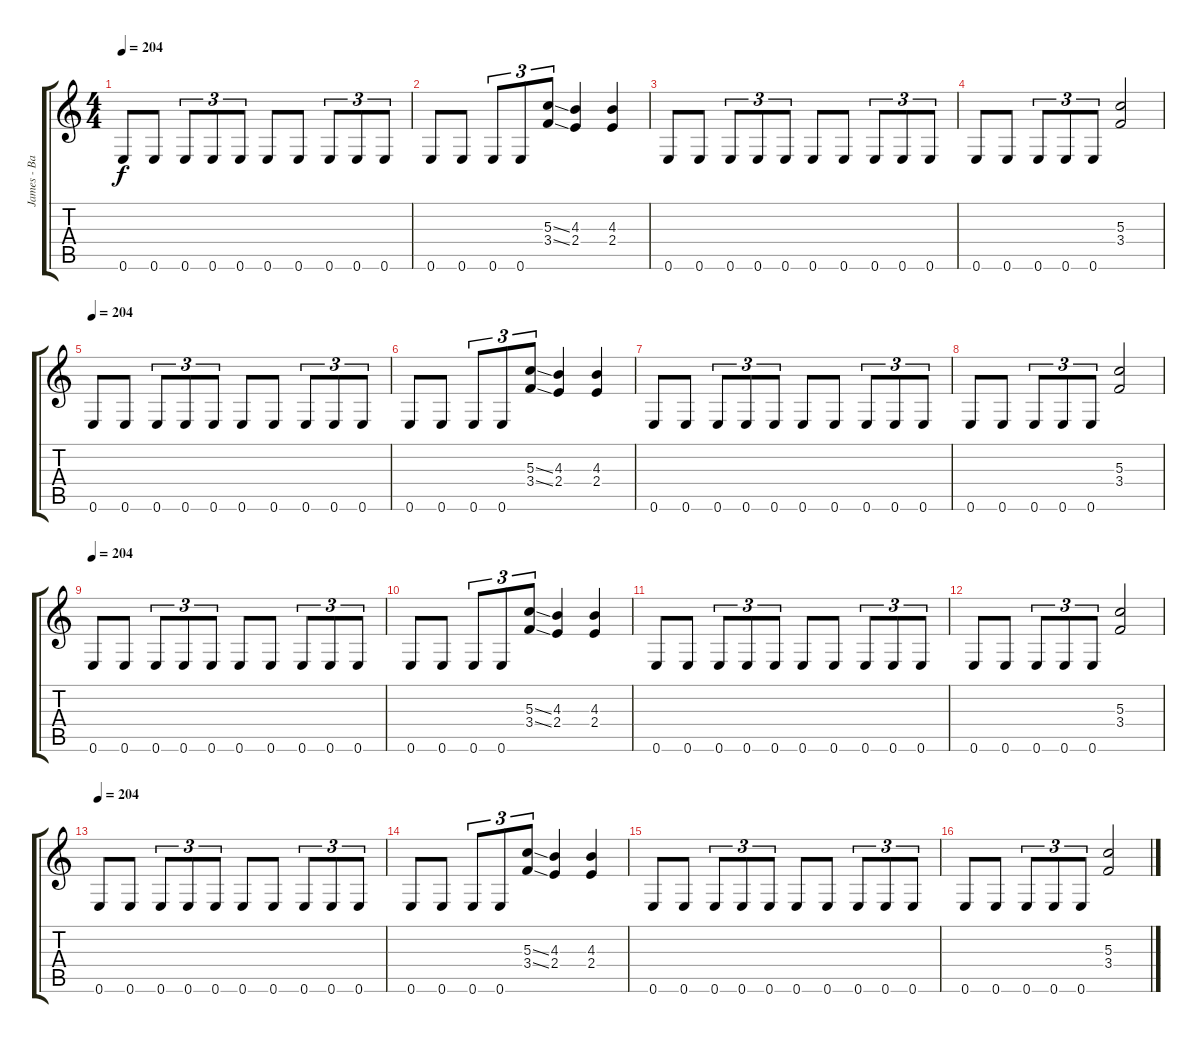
\track ("James - Back Guitar" "James - Ba") {instrument overdrivenguitar}
\staff {score tabs}
\tuning (E4 B3 G3 D3 A2 E2) {hide}
\ts (4 4)
\tempo 204
\clef g2
\ks c
0.6.8{dy f} 0.6.8 0.6.8{tu (3 2)} 0.6.8{tu (3 2)} 0.6.8{tu (3 2)} 0.6.8 0.6.8 0.6.8{tu (3 2)} 0.6.8{tu (3 2)} 0.6.8{tu (3 2)} |
0.6.8 0.6.8 0.6.8{tu (3 2)} 0.6.8{tu (3 2)} (5.3{ss} 3.4{ss}).8{tu (3 2)} (4.3 2.4).4 (4.3 2.4).4 |
0.6.8 0.6.8 0.6.8{tu (3 2)} 0.6.8{tu (3 2)} 0.6.8{tu (3 2)} 0.6.8 0.6.8 0.6.8{tu (3 2)} 0.6.8{tu (3 2)} 0.6.8{tu (3 2)} |
0.6.8 0.6.8 0.6.8{tu (3 2)} 0.6.8{tu (3 2)} 0.6.8{tu (3 2)} (5.3 3.4).2 |
\tempo 204
0.6.8 0.6.8 0.6.8{tu (3 2)} 0.6.8{tu (3 2)} 0.6.8{tu (3 2)} 0.6.8 0.6.8 0.6.8{tu (3 2)} 0.6.8{tu (3 2)} 0.6.8{tu (3 2)} |
0.6.8 0.6.8 0.6.8{tu (3 2)} 0.6.8{tu (3 2)} (5.3{ss} 3.4{ss}).8{tu (3 2)} (4.3 2.4).4 (4.3 2.4).4 |
0.6.8 0.6.8 0.6.8{tu (3 2)} 0.6.8{tu (3 2)} 0.6.8{tu (3 2)} 0.6.8 0.6.8 0.6.8{tu (3 2)} 0.6.8{tu (3 2)} 0.6.8{tu (3 2)} |
0.6.8 0.6.8 0.6.8{tu (3 2)} 0.6.8{tu (3 2)} 0.6.8{tu (3 2)} (5.3 3.4).2 |
\tempo 204
0.6.8{volume 11 balance 8} 0.6.8 0.6.8{tu (3 2)} 0.6.8{tu (3 2)} 0.6.8{tu (3 2)} 0.6.8 0.6.8 0.6.8{tu (3 2)} 0.6.8{tu (3 2)} 0.6.8{tu (3 2)} |
0.6.8 0.6.8 0.6.8{tu (3 2)} 0.6.8{tu (3 2)} (5.3{ss} 3.4{ss}).8{tu (3 2)} (4.3 2.4).4 (4.3 2.4).4 |
0.6.8 0.6.8 0.6.8{tu (3 2)} 0.6.8{tu (3 2)} 0.6.8{tu (3 2)} 0.6.8 0.6.8 0.6.8{tu (3 2)} 0.6.8{tu (3 2)} 0.6.8{tu (3 2)} |
0.6.8 0.6.8 0.6.8{tu (3 2)} 0.6.8{tu (3 2)} 0.6.8{tu (3 2)} (5.3 3.4).2 |
\tempo 204
0.6.8 0.6.8 0.6.8{tu (3 2)} 0.6.8{tu (3 2)} 0.6.8{tu (3 2)} 0.6.8 0.6.8 0.6.8{tu (3 2)} 0.6.8{tu (3 2)} 0.6.8{tu (3 2)} |
0.6.8 0.6.8 0.6.8{tu (3 2)} 0.6.8{tu (3 2)} (5.3{ss} 3.4{ss}).8{tu (3 2)} (4.3 2.4).4 (4.3 2.4).4 |
0.6.8 0.6.8 0.6.8{tu (3 2)} 0.6.8{tu (3 2)} 0.6.8{tu (3 2)} 0.6.8 0.6.8 0.6.8{tu (3 2)} 0.6.8{tu (3 2)} 0.6.8{tu (3 2)} |
0.6.8 0.6.8 0.6.8{tu (3 2)} 0.6.8{tu (3 2)} 0.6.8{tu (3 2)} (5.3 3.4).2
